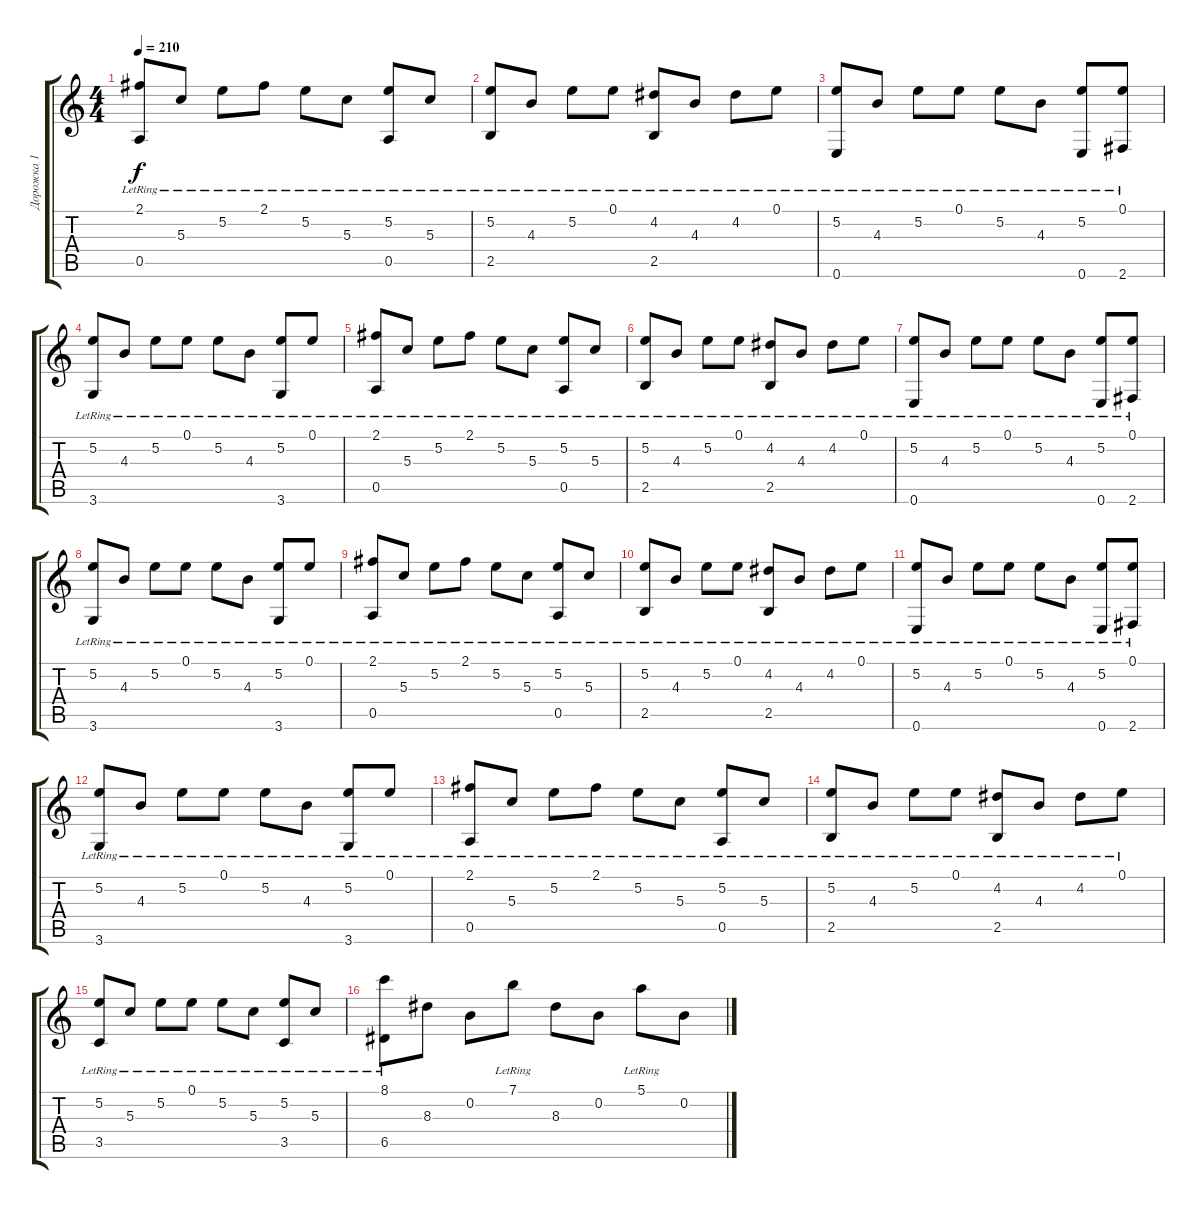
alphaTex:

\track ("Дорожка 1" "Дорожка 1") {instrument acousticguitarsteel}
\staff {score tabs}
\tuning (E4 B3 G3 D3 A2 E2) {hide}
\ts (4 4)
\tempo 210
\clef g2
\ks c
(2.1{lr} 0.5{lr}).8{dy f} 5.3{lr}.8 5.2{lr}.8 2.1{lr}.8 5.2{lr}.8 5.3{lr}.8 (5.2{lr} 0.5).8 5.3{lr}.8 |
(5.2 2.5{lr}).8 4.3{lr}.8 5.2{lr}.8 0.1{lr}.8 (4.2 2.5{lr}).8 4.3{lr}.8 4.2{lr}.8 0.1{lr}.8 |
(5.2{lr} 0.6{lr}).8 4.3{lr}.8 5.2{lr}.8 0.1{lr}.8 5.2{lr}.8 4.3{lr}.8 (5.2{lr} 0.6).8 (0.1{lr} 2.6).8 |
(5.2{lr} 3.6{lr}).8 4.3{lr}.8 5.2{lr}.8 0.1{lr}.8 5.2{lr}.8 4.3{lr}.8 (5.2{lr} 3.6).8 0.1{lr}.8 |
(2.1{lr} 0.5{lr}).8 5.3{lr}.8 5.2{lr}.8 2.1{lr}.8 5.2{lr}.8 5.3{lr}.8 (5.2{lr} 0.5).8 5.3{lr}.8 |
(5.2 2.5{lr}).8 4.3{lr}.8 5.2{lr}.8 0.1{lr}.8 (4.2 2.5{lr}).8 4.3{lr}.8 4.2{lr}.8 0.1{lr}.8 |
(5.2{lr} 0.6{lr}).8 4.3{lr}.8 5.2{lr}.8 0.1{lr}.8 5.2{lr}.8 4.3{lr}.8 (5.2{lr} 0.6).8 (0.1{lr} 2.6).8 |
(5.2{lr} 3.6{lr}).8 4.3{lr}.8 5.2{lr}.8 0.1{lr}.8 5.2{lr}.8 4.3{lr}.8 (5.2{lr} 3.6).8 0.1{lr}.8 |
(2.1{lr} 0.5{lr}).8 5.3{lr}.8 5.2{lr}.8 2.1{lr}.8 5.2{lr}.8 5.3{lr}.8 (5.2{lr} 0.5).8 5.3{lr}.8 |
(5.2 2.5{lr}).8 4.3{lr}.8 5.2{lr}.8 0.1{lr}.8 (4.2 2.5{lr}).8 4.3{lr}.8 4.2{lr}.8 0.1{lr}.8 |
(5.2{lr} 0.6{lr}).8 4.3{lr}.8 5.2{lr}.8 0.1{lr}.8 5.2{lr}.8 4.3{lr}.8 (5.2{lr} 0.6).8 (0.1{lr} 2.6).8 |
(5.2{lr} 3.6{lr}).8 4.3{lr}.8 5.2{lr}.8 0.1{lr}.8 5.2{lr}.8 4.3{lr}.8 (5.2{lr} 3.6).8 0.1{lr}.8 |
(2.1{lr} 0.5{lr}).8 5.3{lr}.8 5.2{lr}.8 2.1{lr}.8 5.2{lr}.8 5.3{lr}.8 (5.2{lr} 0.5).8 5.3{lr}.8 |
(5.2 2.5{lr}).8 4.3{lr}.8 5.2{lr}.8 0.1{lr}.8 (4.2 2.5{lr}).8 4.3{lr}.8 4.2{lr}.8 0.1{lr}.8 |
(5.2 3.5{lr}).8 5.3{lr}.8 5.2{lr}.8 0.1{lr}.8 5.2{lr}.8 5.3{lr}.8 (5.2{lr} 3.5).8 5.3{lr}.8 |
(8.1{lr} 6.5{lr}).8 8.3.8 0.2.8 7.1{lr}.8 8.3.8 0.2.8 5.1{lr}.8 0.2.8
